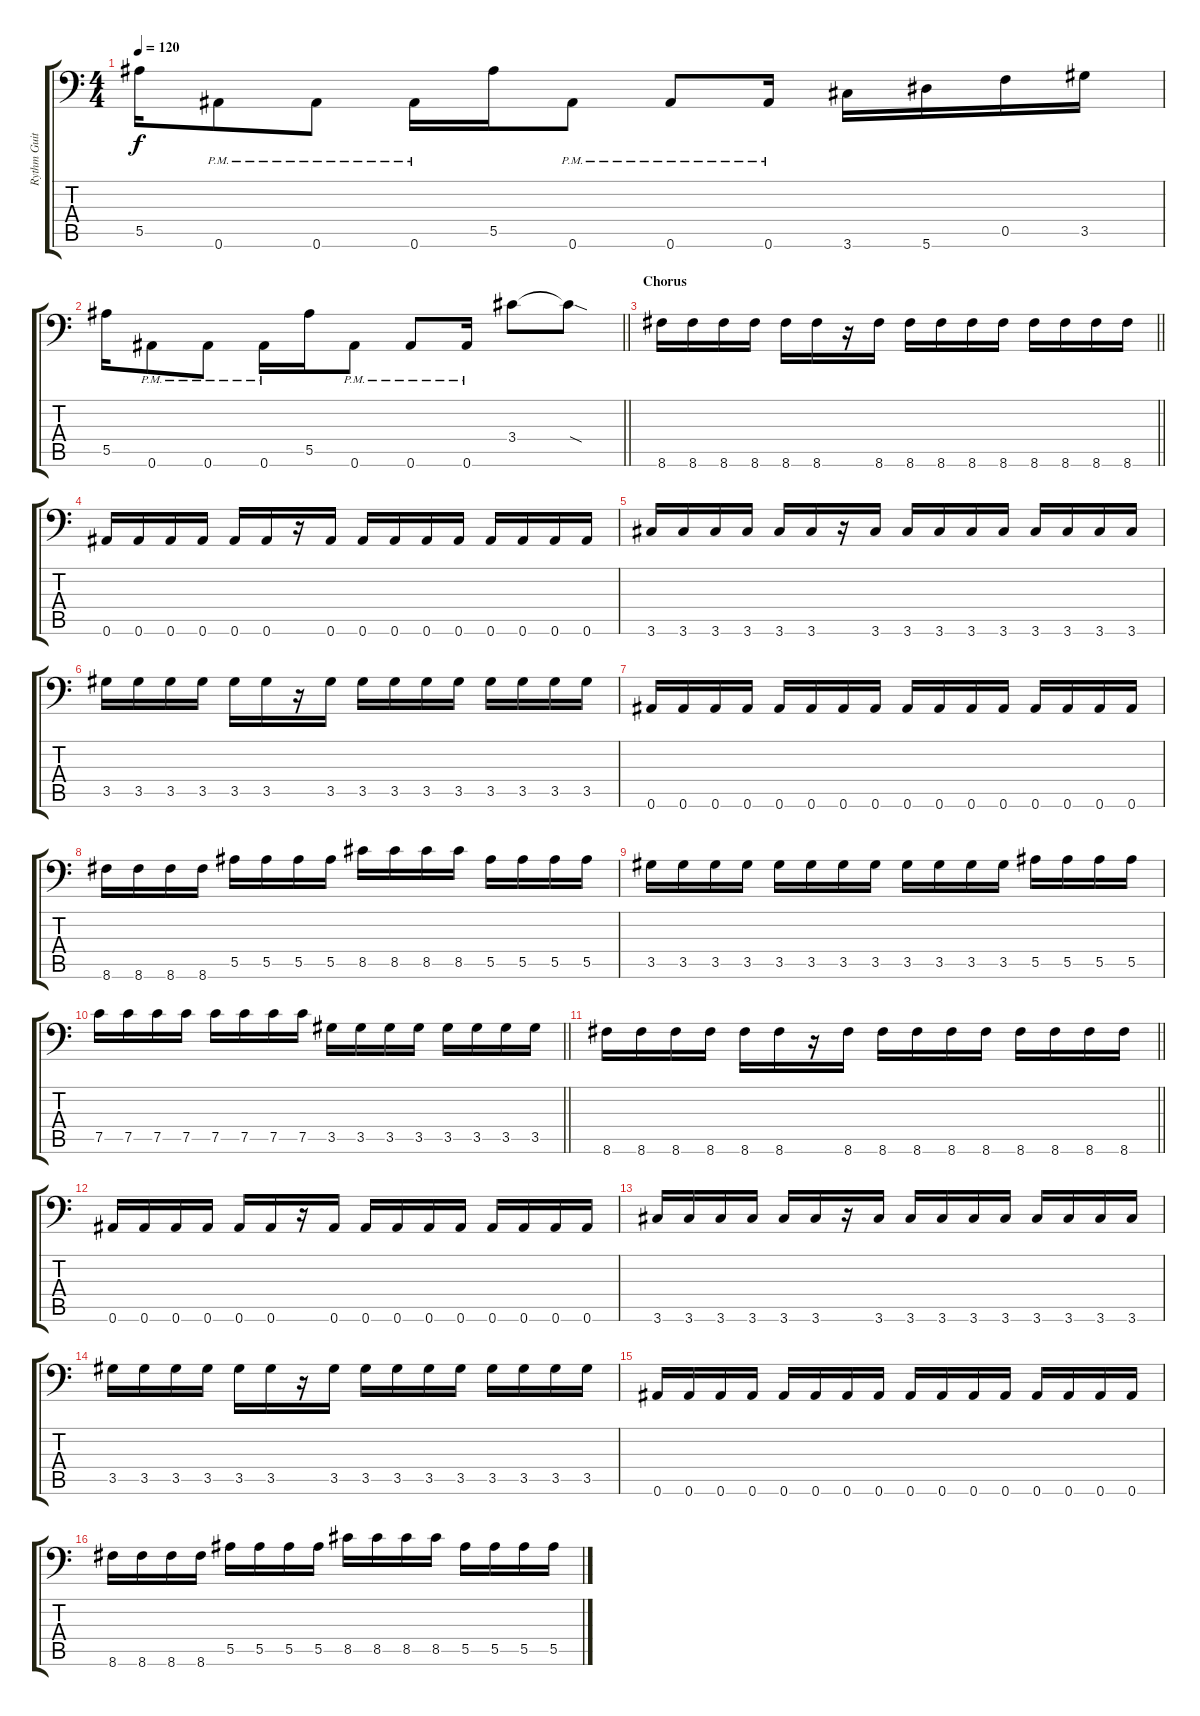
\track ("Rythm Guitar 1" "Rythm Guit") {instrument distortionguitar}
\staff {score tabs}
\tuning (C4 G3 Eb3 Bb2 F2 Bb1) {hide}
\ts (4 4)
\tempo 120
\clef f4
\ks c
5.5.16{dy f} 0.6{pm}.8 0.6{pm}.8 0.6{pm}.16 5.5.16 0.6{pm}.8 0.6{pm}.8 0.6{pm}.16 3.6.16 5.6.16 0.5.16 3.5.16 |
\barLineRight lightlight
5.5.16 0.6{pm}.8 0.6{pm}.8 0.6{pm}.16 5.5.16 0.6{pm}.8 0.6{pm}.8 0.6{pm}.16 3.4.8 3.4{sod t}.8 |
\section ("" "Chorus")
\barLineRight lightlight
8.6.16 8.6.16 8.6.16 8.6.16 8.6.16 8.6.16 r.16 8.6.16 8.6.16 8.6.16 8.6.16 8.6.16 8.6.16 8.6.16 8.6.16 8.6.16 |
0.6.16 0.6.16 0.6.16 0.6.16 0.6.16 0.6.16 r.16 0.6.16 0.6.16 0.6.16 0.6.16 0.6.16 0.6.16 0.6.16 0.6.16 0.6.16 |
3.6.16 3.6.16 3.6.16 3.6.16 3.6.16 3.6.16 r.16 3.6.16 3.6.16 3.6.16 3.6.16 3.6.16 3.6.16 3.6.16 3.6.16 3.6.16 |
3.5.16 3.5.16 3.5.16 3.5.16 3.5.16 3.5.16 r.16 3.5.16 3.5.16 3.5.16 3.5.16 3.5.16 3.5.16 3.5.16 3.5.16 3.5.16 |
0.6.16 0.6.16 0.6.16 0.6.16 0.6.16 0.6.16 0.6.16 0.6.16 0.6.16 0.6.16 0.6.16 0.6.16 0.6.16 0.6.16 0.6.16 0.6.16 |
8.6.16 8.6.16 8.6.16 8.6.16 5.5.16 5.5.16 5.5.16 5.5.16 8.5.16 8.5.16 8.5.16 8.5.16 5.5.16 5.5.16 5.5.16 5.5.16 |
3.5.16 3.5.16 3.5.16 3.5.16 3.5.16 3.5.16 3.5.16 3.5.16 3.5.16 3.5.16 3.5.16 3.5.16 5.5.16 5.5.16 5.5.16 5.5.16 |
\barLineRight lightlight
7.5.16 7.5.16 7.5.16 7.5.16 7.5.16 7.5.16 7.5.16 7.5.16 3.5.16 3.5.16 3.5.16 3.5.16 3.5.16 3.5.16 3.5.16 3.5.16 |
\barLineRight lightlight
8.6.16 8.6.16 8.6.16 8.6.16 8.6.16 8.6.16 r.16 8.6.16 8.6.16 8.6.16 8.6.16 8.6.16 8.6.16 8.6.16 8.6.16 8.6.16 |
0.6.16 0.6.16 0.6.16 0.6.16 0.6.16 0.6.16 r.16 0.6.16 0.6.16 0.6.16 0.6.16 0.6.16 0.6.16 0.6.16 0.6.16 0.6.16 |
3.6.16 3.6.16 3.6.16 3.6.16 3.6.16 3.6.16 r.16 3.6.16 3.6.16 3.6.16 3.6.16 3.6.16 3.6.16 3.6.16 3.6.16 3.6.16 |
3.5.16 3.5.16 3.5.16 3.5.16 3.5.16 3.5.16 r.16 3.5.16 3.5.16 3.5.16 3.5.16 3.5.16 3.5.16 3.5.16 3.5.16 3.5.16 |
0.6.16 0.6.16 0.6.16 0.6.16 0.6.16 0.6.16 0.6.16 0.6.16 0.6.16 0.6.16 0.6.16 0.6.16 0.6.16 0.6.16 0.6.16 0.6.16 |
8.6.16 8.6.16 8.6.16 8.6.16 5.5.16 5.5.16 5.5.16 5.5.16 8.5.16 8.5.16 8.5.16 8.5.16 5.5.16 5.5.16 5.5.16 5.5.16
